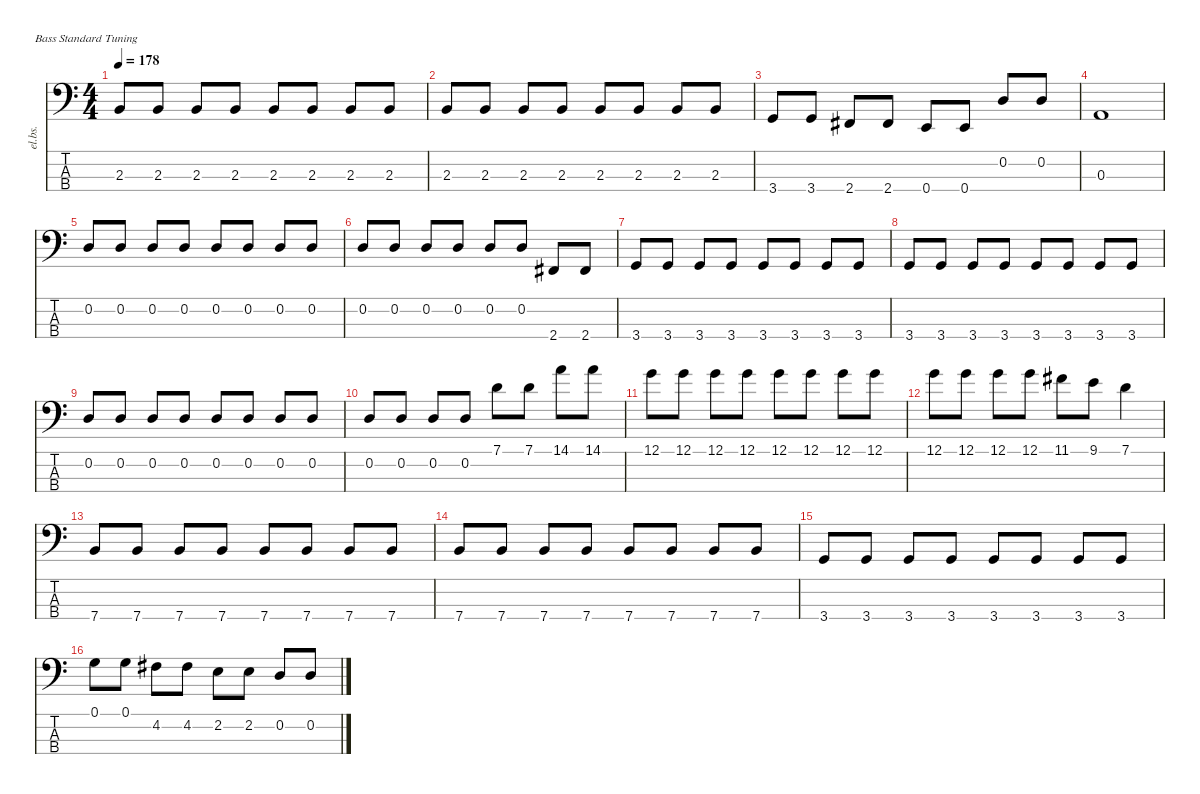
\defaultSystemsLayout 4
\hideDynamics
\bracketExtendMode nobrackets
\otherSystemsTrackNameOrientation horizontal
\track ("Bass" "el.bs.") {instrument electricbassfinger}
\staff {score tabs}
\tuning (G2 D2 A1 E1)
\ts (4 4)
\tempo 178
\clef f4
\ks c
2.3.8{dy ff beam Up} 2.3.8{beam Up} 2.3.8{beam Up} 2.3.8{beam Up} 2.3.8{beam Up} 2.3.8{beam Up} 2.3.8{beam Up} 2.3.8{beam Up} |
2.3.8{beam Up} 2.3.8{beam Up} 2.3.8{beam Up} 2.3.8{beam Up} 2.3.8{beam Up} 2.3.8{beam Up} 2.3.8{beam Up} 2.3.8{beam Up} |
3.4.8{beam Up} 3.4.8{beam Up} 2.4{acc #}.8{beam Up} 2.4{acc #}.8{beam Up} 0.4.8{beam Up} 0.4.8{beam Up} 0.2.8{beam Up} 0.2.8{beam Up} |
0.3.1{beam Up} |
0.2.8{beam Up} 0.2.8{beam Up} 0.2.8{beam Up} 0.2.8{beam Up} 0.2.8{beam Up} 0.2.8{beam Up} 0.2.8{beam Up} 0.2.8{beam Up} |
0.2.8{beam Up} 0.2.8{beam Up} 0.2.8{beam Up} 0.2.8{beam Up} 0.2.8{beam Up} 0.2.8{beam Up} 2.4{acc #}.8{beam Up} 2.4{acc #}.8{beam Up} |
3.4.8{beam Up} 3.4.8{beam Up} 3.4.8{beam Up} 3.4.8{beam Up} 3.4.8{beam Up} 3.4.8{beam Up} 3.4.8{beam Up} 3.4.8{beam Up} |
3.4.8{beam Up} 3.4.8{beam Up} 3.4.8{beam Up} 3.4.8{beam Up} 3.4.8{beam Up} 3.4.8{beam Up} 3.4.8{beam Up} 3.4.8{beam Up} |
0.2.8{beam Up} 0.2.8{beam Up} 0.2.8{beam Up} 0.2.8{beam Up} 0.2.8{beam Up} 0.2.8{beam Up} 0.2.8{beam Up} 0.2.8{beam Up} |
0.2.8{beam Up} 0.2.8{beam Up} 0.2.8{beam Up} 0.2.8{beam Up} 7.1.8{beam Down} 7.1.8{beam Down} 14.1.8{beam Down} 14.1.8{beam Down} |
12.1.8{beam Down} 12.1.8{beam Down} 12.1.8{beam Down} 12.1.8{beam Down} 12.1.8{beam Down} 12.1.8{beam Down} 12.1.8{beam Down} 12.1.8{beam Down} |
12.1.8{beam Down} 12.1.8{beam Down} 12.1.8{beam Down} 12.1.8{beam Down} 11.1{acc #}.8{beam Down} 9.1.8{beam Down} 7.1.4{beam Down} |
7.4.8{beam Up} 7.4.8{beam Up} 7.4.8{beam Up} 7.4.8{beam Up} 7.4.8{beam Up} 7.4.8{beam Up} 7.4.8{beam Up} 7.4.8{beam Up} |
7.4.8{beam Up} 7.4.8{beam Up} 7.4.8{beam Up} 7.4.8{beam Up} 7.4.8{beam Up} 7.4.8{beam Up} 7.4.8{beam Up} 7.4.8{beam Up} |
3.4.8{beam Up} 3.4.8{beam Up} 3.4.8{beam Up} 3.4.8{beam Up} 3.4.8{beam Up} 3.4.8{beam Up} 3.4.8{beam Up} 3.4.8{beam Up} |
0.1.8{beam Down} 0.1.8{beam Down} 4.2{acc #}.8{beam Down} 4.2{acc #}.8{beam Down} 2.2.8{beam Down} 2.2.8{beam Down} 0.2.8{beam Up} 0.2.8{beam Up}
